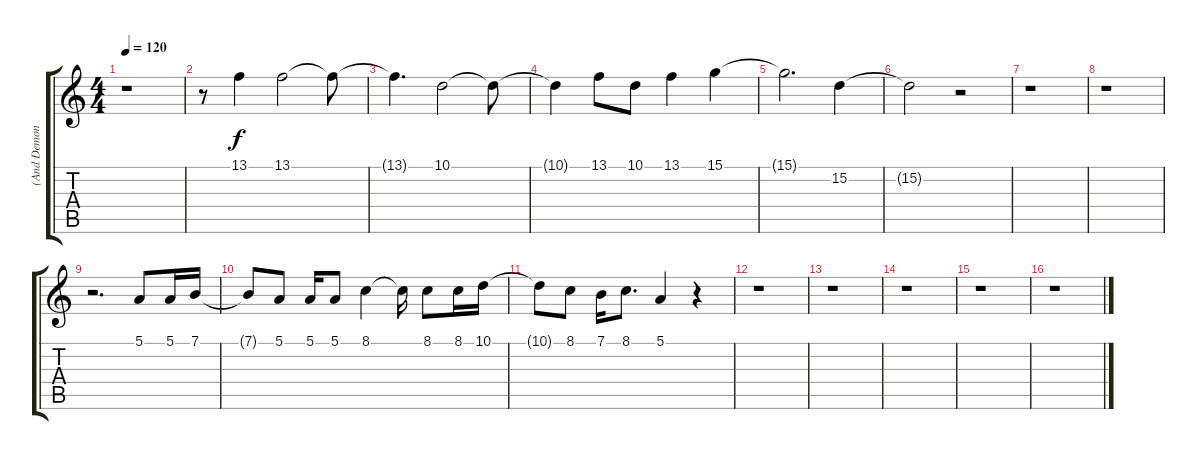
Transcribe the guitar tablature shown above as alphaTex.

\track ("(And Demons)" "(And Demon") {instrument lead3calliope}
\staff {score tabs}
\tuning (E4 B3 G3 D3 A2 E2) {hide}
\ts (4 4)
\tempo 120
\clef g2
\ks c
r.1{dy f} |
r.8 13.1.4 13.1.2 13.1{t}.8 |
13.1{t}.4{d} 10.1.2 10.1{t}.8 |
10.1{t}.4 13.1.8 10.1.8 13.1.4 15.1.4 |
15.1{t}.2{d} 15.2.4 |
15.2{t}.2 r.2 |
r.1 |
r.1 |
r.2{d} 5.1.8 5.1.16 7.1.16 |
7.1{t}.8 5.1.8 5.1.16 5.1.8 8.1.4 8.1{t}.16 8.1.8 8.1.16 10.1.16 |
10.1{t}.8 8.1.8 7.1.16 8.1.8{d} 5.1.4 r.4 |
r.1 |
r.1 |
r.1 |
r.1 |
r.1
